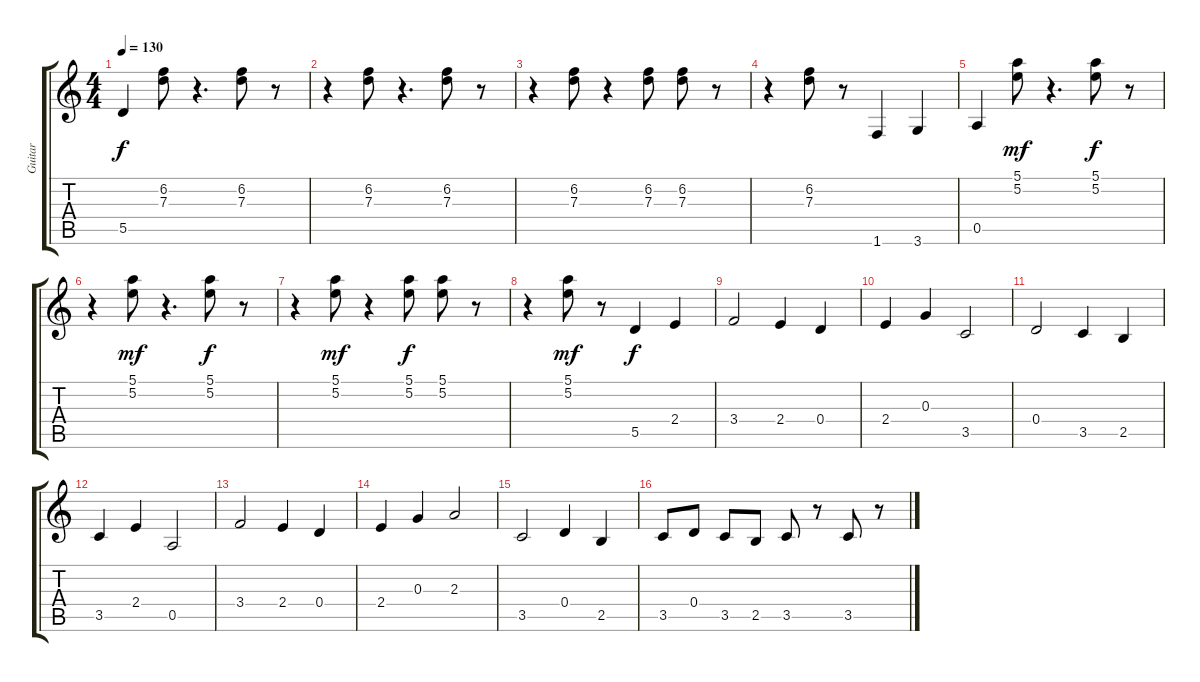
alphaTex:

\track ("Guitar" "Guitar") {instrument distortionguitar}
\staff {score tabs}
\tuning (E4 B3 G3 D3 A2 E2) {hide}
\ts (4 4)
\tempo 130
\clef g2
\ks c
5.5.4{dy f} (6.2 7.3).8 r.4{d} (6.2 7.3).8 r.8 |
r.4 (6.2 7.3).8 r.4{d} (6.2 7.3).8 r.8 |
r.4 (6.2 7.3).8 r.4 (6.2 7.3).8 (6.2 7.3).8 r.8 |
r.4 (6.2 7.3).8 r.8 1.6.4 3.6.4 |
0.5.4 (5.1 5.2).8{dy mf} r.4{d} (5.1 5.2).8{dy f} r.8 |
r.4 (5.1 5.2).8{dy mf} r.4{d} (5.1 5.2).8{dy f} r.8 |
r.4 (5.1 5.2).8{dy mf} r.4 (5.1 5.2).8{dy f} (5.1 5.2).8 r.8 |
r.4 (5.1 5.2).8{dy mf} r.8 5.5.4{dy f} 2.4.4 |
3.4.2 2.4.4 0.4.4 |
2.4.4 0.3.4 3.5.2 |
0.4.2 3.5.4 2.5.4 |
3.5.4 2.4.4 0.5.2 |
3.4.2 2.4.4 0.4.4 |
2.4.4 0.3.4 2.3.2 |
3.5.2 0.4.4 2.5.4 |
3.5.8 0.4.8 3.5.8 2.5.8 3.5.8 r.8 3.5.8 r.8
